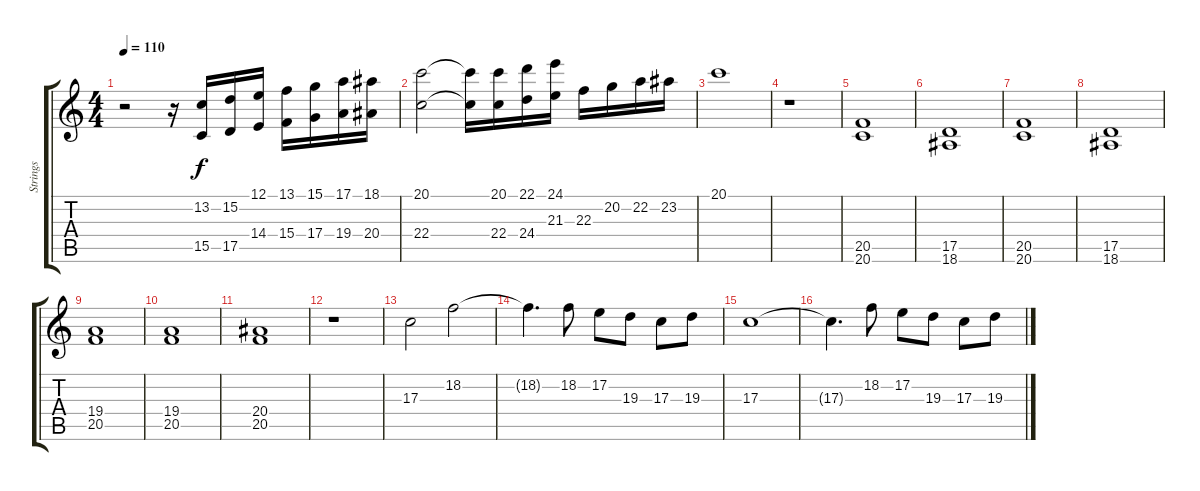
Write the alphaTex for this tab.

\track ("Strings" "Strings") {instrument stringensemble1}
\staff {score tabs}
\tuning (E4 B3 G3 D3 A2 E2) {hide}
\ts (4 4)
\tempo 110
\clef g2
\ks c
r.2{dy f} r.16 (13.2 15.5).16 (15.2 17.5).16 (12.1 14.4).16 (13.1 15.4).16 (15.1 17.4).16 (17.1 19.4).16 (18.1 20.4).16 |
(20.1 22.4).2 (20.1{t} 22.4{t}).16 (20.1 22.4).16 (22.1 24.4).16 (24.1 21.3).16 22.3.16 20.2.16 22.2.16 23.2.16 |
20.1.1 |
r.1 |
(20.5 20.6).1 |
(17.5 18.6).1 |
(20.5 20.6).1 |
(17.5 18.6).1 |
(19.4 20.5).1 |
(19.4 20.5).1 |
(20.4 20.5).1 |
r.1 |
17.3.2 18.2.2 |
18.2{t}.4{d} 18.2.8 17.2.8 19.3.8 17.3.8 19.3.8 |
17.3.1 |
17.3{t}.4{d} 18.2.8 17.2.8 19.3.8 17.3.8 19.3.8
